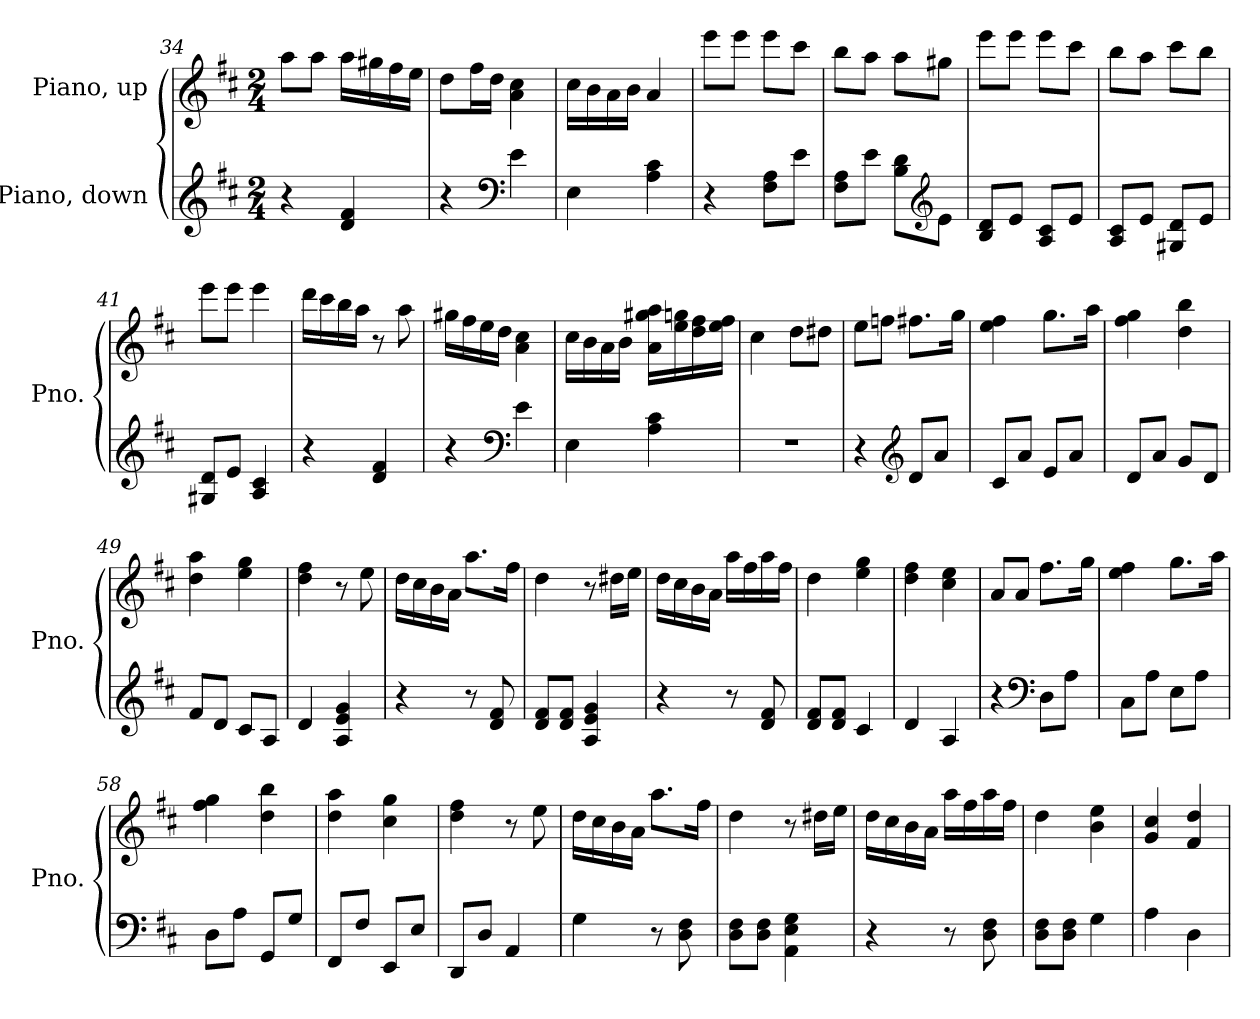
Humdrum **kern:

**kern	**kern
*part2	*part1
*staff2	*staff1
*I"Piano, down	*I"Piano, up
*I'Pno.	*I'Pno.
*clefG2	*clefG2
*k[f#c#]	*k[f#c#]
*M2/4	*M2/4
=34	=34
4r	8aa\L
.	8aa\J
4d/ 4f#/	16aa\LL
.	16gg#X\
.	16ff#\
.	16ee\JJ
=35	=35
4r	8dd\L
.	16ff#\L
.	16dd\JJ
*clefF4	*
4e\	4a\ 4cc#\
=36	=36
4E\	16cc#\LL
.	16b\
.	16a\
.	16b\JJ
4A\ 4c#\	4a/
!!LO:PB:g=z
=37	=37
4r	8eee\L
.	8eee\J
8F#\ 8A\L	8eee\L
8e\J	8ccc#\J
=38	=38
8F#\ 8A\L	8bb\L
8e\J	8aa\J
8B\ 8d\L	8aa\L
*clefG2	*
8e\J	8gg#X\J
=39	=39
8B/ 8d/L	8eee\L
8e/J	8eee\J
8A/ 8c#/L	8eee\L
8e/J	8ccc#\J
=40	=40
8A/ 8c#/L	8bb\L
8e/J	8aa\J
8G#X/ 8d/L	8ccc#\L
8e/J	8bb\J
=41	=41
8G#X/ 8d/L	8eee\L
8e/J	8eee\J
4A/ 4c#/	4eee\
=42	=42
4r	16ddd\LL
.	16ccc#\
.	16bb\
.	16aa\JJ
4d/ 4f#/	8r
.	8aa\
!!LO:LB:g=z
=43	=43
4r	16gg#X\LL
.	16ff#\
.	16ee\
.	16dd\JJ
*clefF4	*
4e\	4a\ 4cc#\
=44	=44
4E\	16cc#\LL
.	16b\
.	16a\
.	16b\JJ
4A\ 4c#\	16a\ 16gg#X\ 16aa\LL
.	16ee\ 16ggn\
.	16dd\ 16ff#\
.	16ee\ 16ff#\JJ
=45	=45
2r	4cc#\
.	8dd\L
.	8dd#X\J
=46	=46
4r	8ee\L
.	8ffn\J
*clefG2	*
8d/L	8.ff#X\L
8a/J	.
.	16gg\Jk
=47	=47
8c#/L	4ee\ 4ff#\
8a/J	.
8e/L	8.gg\L
8a/J	.
.	16aa\Jk
=48	=48
8d/L	4ff#\ 4gg\
8a/J	.
8g/L	4dd\ 4bb\
8d/J	.
!!LO:LB:g=z
=49	=49
8f#/L	4dd\ 4aa\
8d/J	.
8c#/L	4ee\ 4gg\
8A/J	.
=50	=50
4d/	4dd\ 4ff#\
4A/ 4e/ 4g/	8r
.	8ee\
=51	=51
4r	16dd\LL
.	16cc#\
.	16b\
.	16a\JJ
8r	8.aa\L
8d/ 8f#/	.
.	16ff#\Jk
=52	=52
8d/ 8f#/L	4dd\
8d/ 8f#/J	.
4A/ 4e/ 4g/	8r
.	16dd#X\LL
.	16ee\JJ
=53	=53
4r	16dd\LL
.	16cc#\
.	16b\
.	16a\JJ
8r	16aa\LL
.	16ff#\
8d/ 8f#/	16aa\
.	16ff#\JJ
=54	=54
8d/ 8f#/L	4dd\
8d/ 8f#/J	.
4c#/	4ee\ 4gg\
=55	=55
4d/	4dd\ 4ff#\
4A/	4cc#\ 4ee\
!!LO:LB:g=z
=56	=56
4r	8a/L
.	8a/J
*clefF4	*
8D\L	8.ff#\L
8A\J	.
.	16gg\Jk
=57	=57
8C#\L	4ee\ 4ff#\
8A\J	.
8E\L	8.gg\L
8A\J	.
.	16aa\Jk
=58	=58
8D\L	4ff#\ 4gg\
8A\J	.
8GG/L	4dd\ 4bb\
8G/J	.
=59	=59
8FF#/L	4dd\ 4aa\
8F#/J	.
8EE/L	4cc#\ 4gg\
8E/J	.
=60	=60
8DD/L	4dd\ 4ff#\
8D/J	.
4AA/	8r
.	8ee\
=61	=61
4G\	16dd\LL
.	16cc#\
.	16b\
.	16a\JJ
8r	8.aa\L
8D\ 8F#\	.
.	16ff#\Jk
=62	=62
8D\ 8F#\L	4dd\
8D\ 8F#\J	.
4AA\ 4E\ 4G\	8r
.	16dd#X\LL
.	16ee\JJ
!!LO:LB:g=z
=63	=63
4r	16dd\LL
.	16cc#\
.	16b\
.	16a\JJ
8r	16aa\LL
.	16ff#\
8D\ 8F#\	16aa\
.	16ff#\JJ
=64	=64
8D\ 8F#\L	4dd\
8D\ 8F#\J	.
4G\	4b\ 4ee\
=65	=65
4A\	4g/ 4cc#/
4D\	4f#/ 4dd/
=	=
*-	*-
